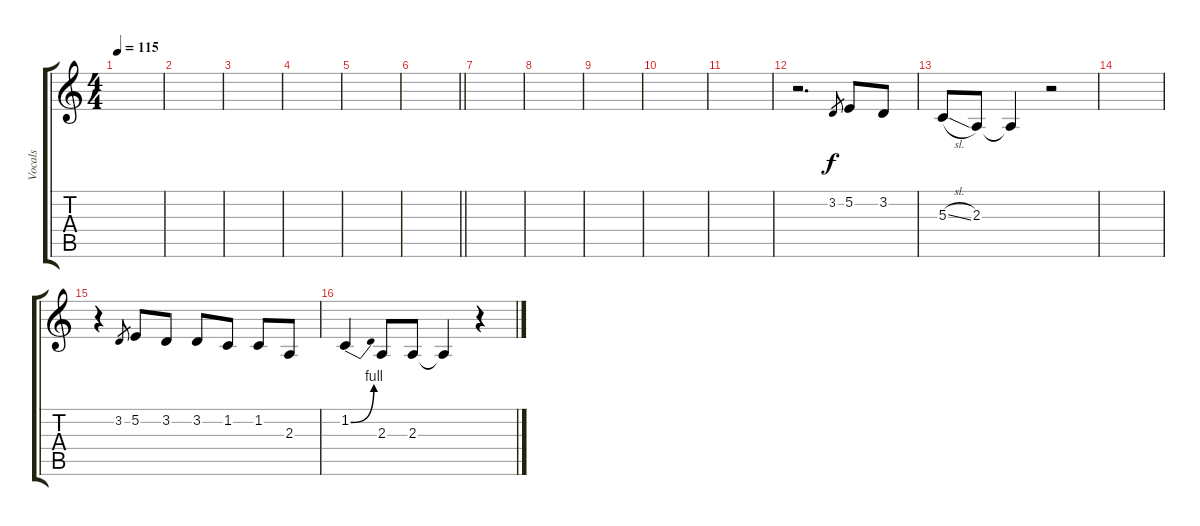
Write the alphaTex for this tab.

\track ("Vocals" "Vocals") {instrument lead2sawtooth}
\staff {score tabs}
\tuning (E4 B3 G3 D3 A2 E2) {hide}
\ts (4 4)
\tempo 115
\clef g2
\ks c
|
|
|
|
|
\barLineRight lightlight
|
\section ("" "")
|
|
|
|
|
r.2{d} 3.2.8{gr} 5.2.8 3.2.8 |
5.3{sl}.8 2.3.8 2.3{t}.4 r.2 |
|
r.4 3.2.8{gr} 5.2.8 3.2.8 3.2.8 1.2.8 1.2.8 2.3.8 |
1.2{be (bend 0 0 60 4)}.4 2.3.8 2.3.8 2.3{t}.4 r.4
